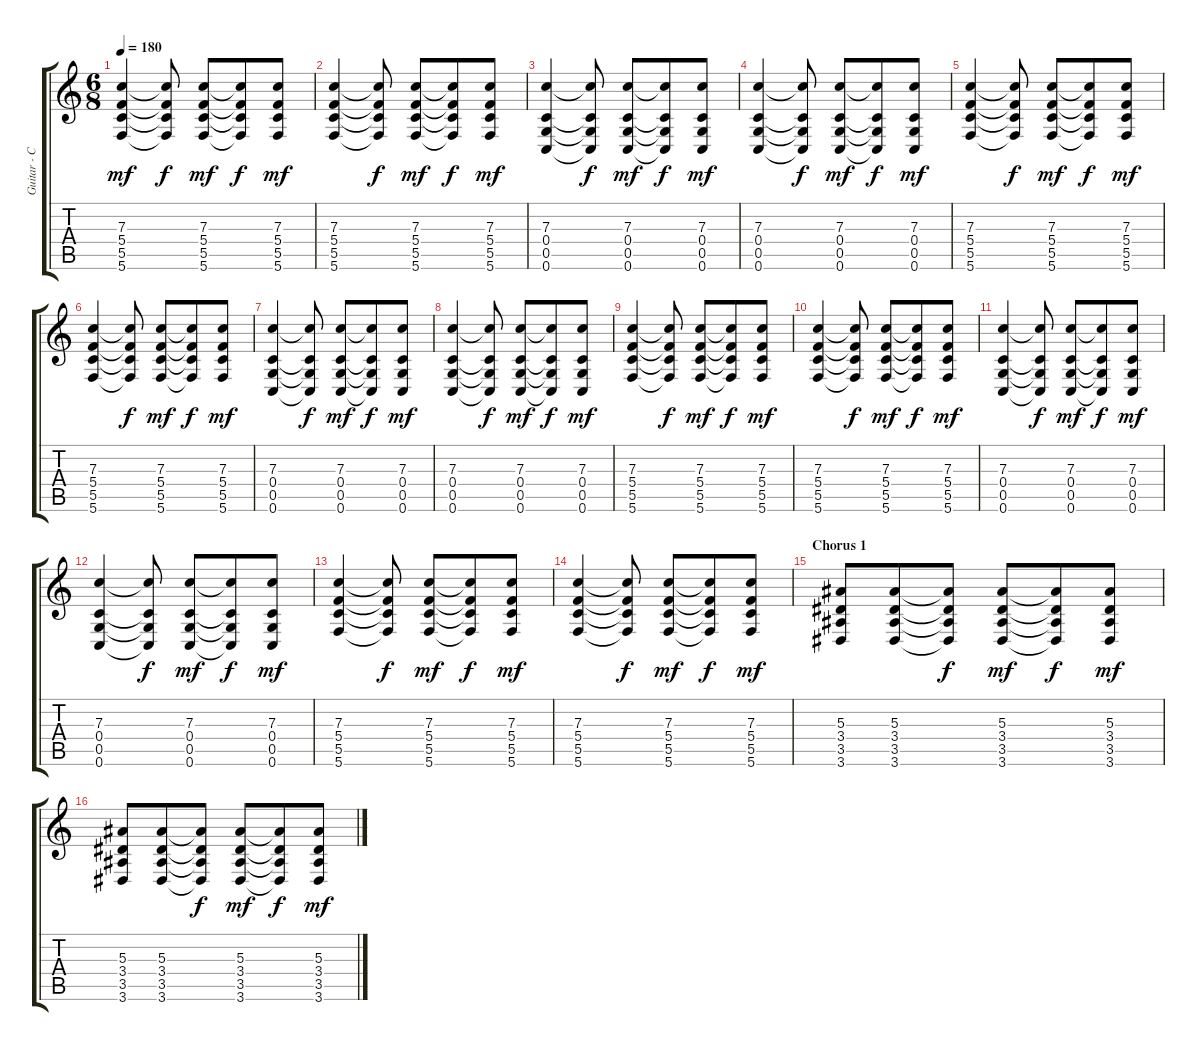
\track ("Guitar - Chino Moreno" "Guitar - C") {instrument overdrivenguitar}
\staff {score tabs}
\tuning (D4 A3 F3 C3 G2 C2) {hide}
\ts (6 8)
\tempo 180
\clef g2
\ks c
(7.3 5.4 5.5 5.6).4{dy mf} (7.3{t} 5.4{t} 5.5{t} 5.6{t}).8{dy f} (7.3 5.4 5.5 5.6).8{dy mf} (7.3{t} 5.4{t} 5.5{t} 5.6{t}).8{dy f} (7.3 5.4 5.5 5.6).8{dy mf} |
(7.3 5.4 5.5 5.6).4 (7.3{t} 5.4{t} 5.5{t} 5.6{t}).8{dy f} (7.3 5.4 5.5 5.6).8{dy mf} (7.3{t} 5.4{t} 5.5{t} 5.6{t}).8{dy f} (7.3 5.4 5.5 5.6).8{dy mf} |
(7.3 0.4 0.5 0.6).4 (7.3{t} 0.4{t} 0.5{t} 0.6{t}).8{dy f} (7.3 0.4 0.5 0.6).8{dy mf} (7.3{t} 0.4{t} 0.5{t} 0.6{t}).8{dy f} (7.3 0.4 0.5 0.6).8{dy mf} |
(7.3 0.4 0.5 0.6).4 (7.3{t} 0.4{t} 0.5{t} 0.6{t}).8{dy f} (7.3 0.4 0.5 0.6).8{dy mf} (7.3{t} 0.4{t} 0.5{t} 0.6{t}).8{dy f} (7.3 0.4 0.5 0.6).8{dy mf} |
(7.3 5.4 5.5 5.6).4 (7.3{t} 5.4{t} 5.5{t} 5.6{t}).8{dy f} (7.3 5.4 5.5 5.6).8{dy mf} (7.3{t} 5.4{t} 5.5{t} 5.6{t}).8{dy f} (7.3 5.4 5.5 5.6).8{dy mf} |
(7.3 5.4 5.5 5.6).4 (7.3{t} 5.4{t} 5.5{t} 5.6{t}).8{dy f} (7.3 5.4 5.5 5.6).8{dy mf} (7.3{t} 5.4{t} 5.5{t} 5.6{t}).8{dy f} (7.3 5.4 5.5 5.6).8{dy mf} |
(7.3 0.4 0.5 0.6).4 (7.3{t} 0.4{t} 0.5{t} 0.6{t}).8{dy f} (7.3 0.4 0.5 0.6).8{dy mf} (7.3{t} 0.4{t} 0.5{t} 0.6{t}).8{dy f} (7.3 0.4 0.5 0.6).8{dy mf} |
(7.3 0.4 0.5 0.6).4 (7.3{t} 0.4{t} 0.5{t} 0.6{t}).8{dy f} (7.3 0.4 0.5 0.6).8{dy mf} (7.3{t} 0.4{t} 0.5{t} 0.6{t}).8{dy f} (7.3 0.4 0.5 0.6).8{dy mf} |
(7.3 5.4 5.5 5.6).4 (7.3{t} 5.4{t} 5.5{t} 5.6{t}).8{dy f} (7.3 5.4 5.5 5.6).8{dy mf} (7.3{t} 5.4{t} 5.5{t} 5.6{t}).8{dy f} (7.3 5.4 5.5 5.6).8{dy mf} |
(7.3 5.4 5.5 5.6).4 (7.3{t} 5.4{t} 5.5{t} 5.6{t}).8{dy f} (7.3 5.4 5.5 5.6).8{dy mf} (7.3{t} 5.4{t} 5.5{t} 5.6{t}).8{dy f} (7.3 5.4 5.5 5.6).8{dy mf} |
(7.3 0.4 0.5 0.6).4 (7.3{t} 0.4{t} 0.5{t} 0.6{t}).8{dy f} (7.3 0.4 0.5 0.6).8{dy mf} (7.3{t} 0.4{t} 0.5{t} 0.6{t}).8{dy f} (7.3 0.4 0.5 0.6).8{dy mf} |
(7.3 0.4 0.5 0.6).4 (7.3{t} 0.4{t} 0.5{t} 0.6{t}).8{dy f} (7.3 0.4 0.5 0.6).8{dy mf} (7.3{t} 0.4{t} 0.5{t} 0.6{t}).8{dy f} (7.3 0.4 0.5 0.6).8{dy mf} |
(7.3 5.4 5.5 5.6).4 (7.3{t} 5.4{t} 5.5{t} 5.6{t}).8{dy f} (7.3 5.4 5.5 5.6).8{dy mf} (7.3{t} 5.4{t} 5.5{t} 5.6{t}).8{dy f} (7.3 5.4 5.5 5.6).8{dy mf} |
(7.3 5.4 5.5 5.6).4 (7.3{t} 5.4{t} 5.5{t} 5.6{t}).8{dy f} (7.3 5.4 5.5 5.6).8{dy mf} (7.3{t} 5.4{t} 5.5{t} 5.6{t}).8{dy f} (7.3 5.4 5.5 5.6).8{dy mf} |
\section ("" "Chorus 1")
(5.3 3.4 3.5 3.6).8 (5.3 3.4 3.5 3.6).8 (5.3{t} 3.4{t} 3.5{t} 3.6{t}).8{dy f} (5.3 3.4 3.5 3.6).8{dy mf} (5.3{t} 3.4{t} 3.5{t} 3.6{t}).8{dy f} (5.3 3.4 3.5 3.6).8{dy mf} |
(5.3 3.4 3.5 3.6).8 (5.3 3.4 3.5 3.6).8 (5.3{t} 3.4{t} 3.5{t} 3.6{t}).8{dy f} (5.3 3.4 3.5 3.6).8{dy mf} (5.3{t} 3.4{t} 3.5{t} 3.6{t}).8{dy f} (5.3 3.4 3.5 3.6).8{dy mf}
